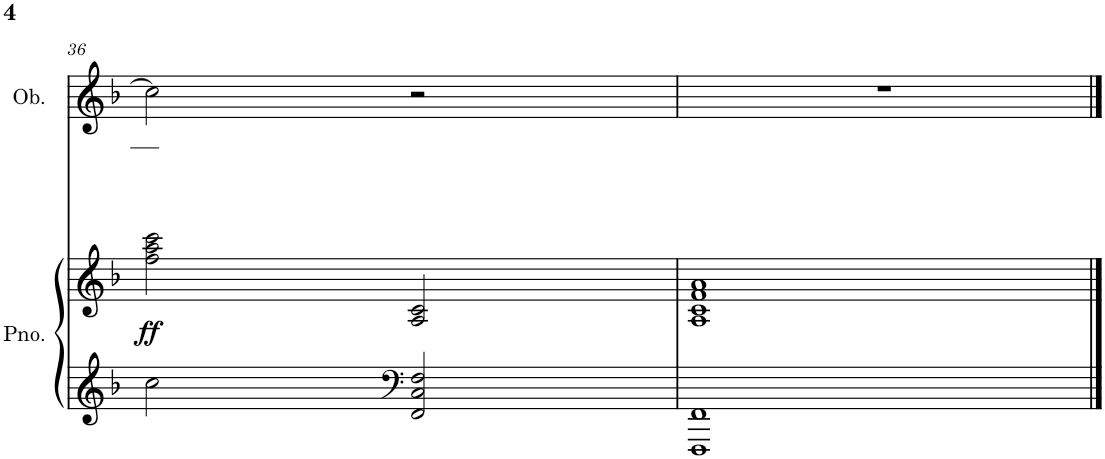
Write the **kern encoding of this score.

**kern	**kern	**dynam	**kern
*part2	*part2	*part2	*part1
*staff3	*staff2	*staff2/3	*staff1
*I"Piano	*	*	*I"Oboe
*I'Pno.	*	*	*I'Ob.
!!LO:PB:g=z
*clefG2	*clefG2	*	*clefG2
*k[b-]	*k[b-]	*	*k[b-]
*M4/4	*M4/4	*	*M4/4
=36	=36	=36	=36
!	!	!LO:DY:b	!
2cc\	2ff\ 2aa\ 2ccc\	ff	2cc\]
*clefF4	*	*	*
2FF/ 2C/ 2F/	2A/ 2c/	.	2r
=37	=37	=37	=37
1FFF 1FF	1A 1c 1f 1a	.	1r
==	==	==	==
*-	*-	*-	*-
